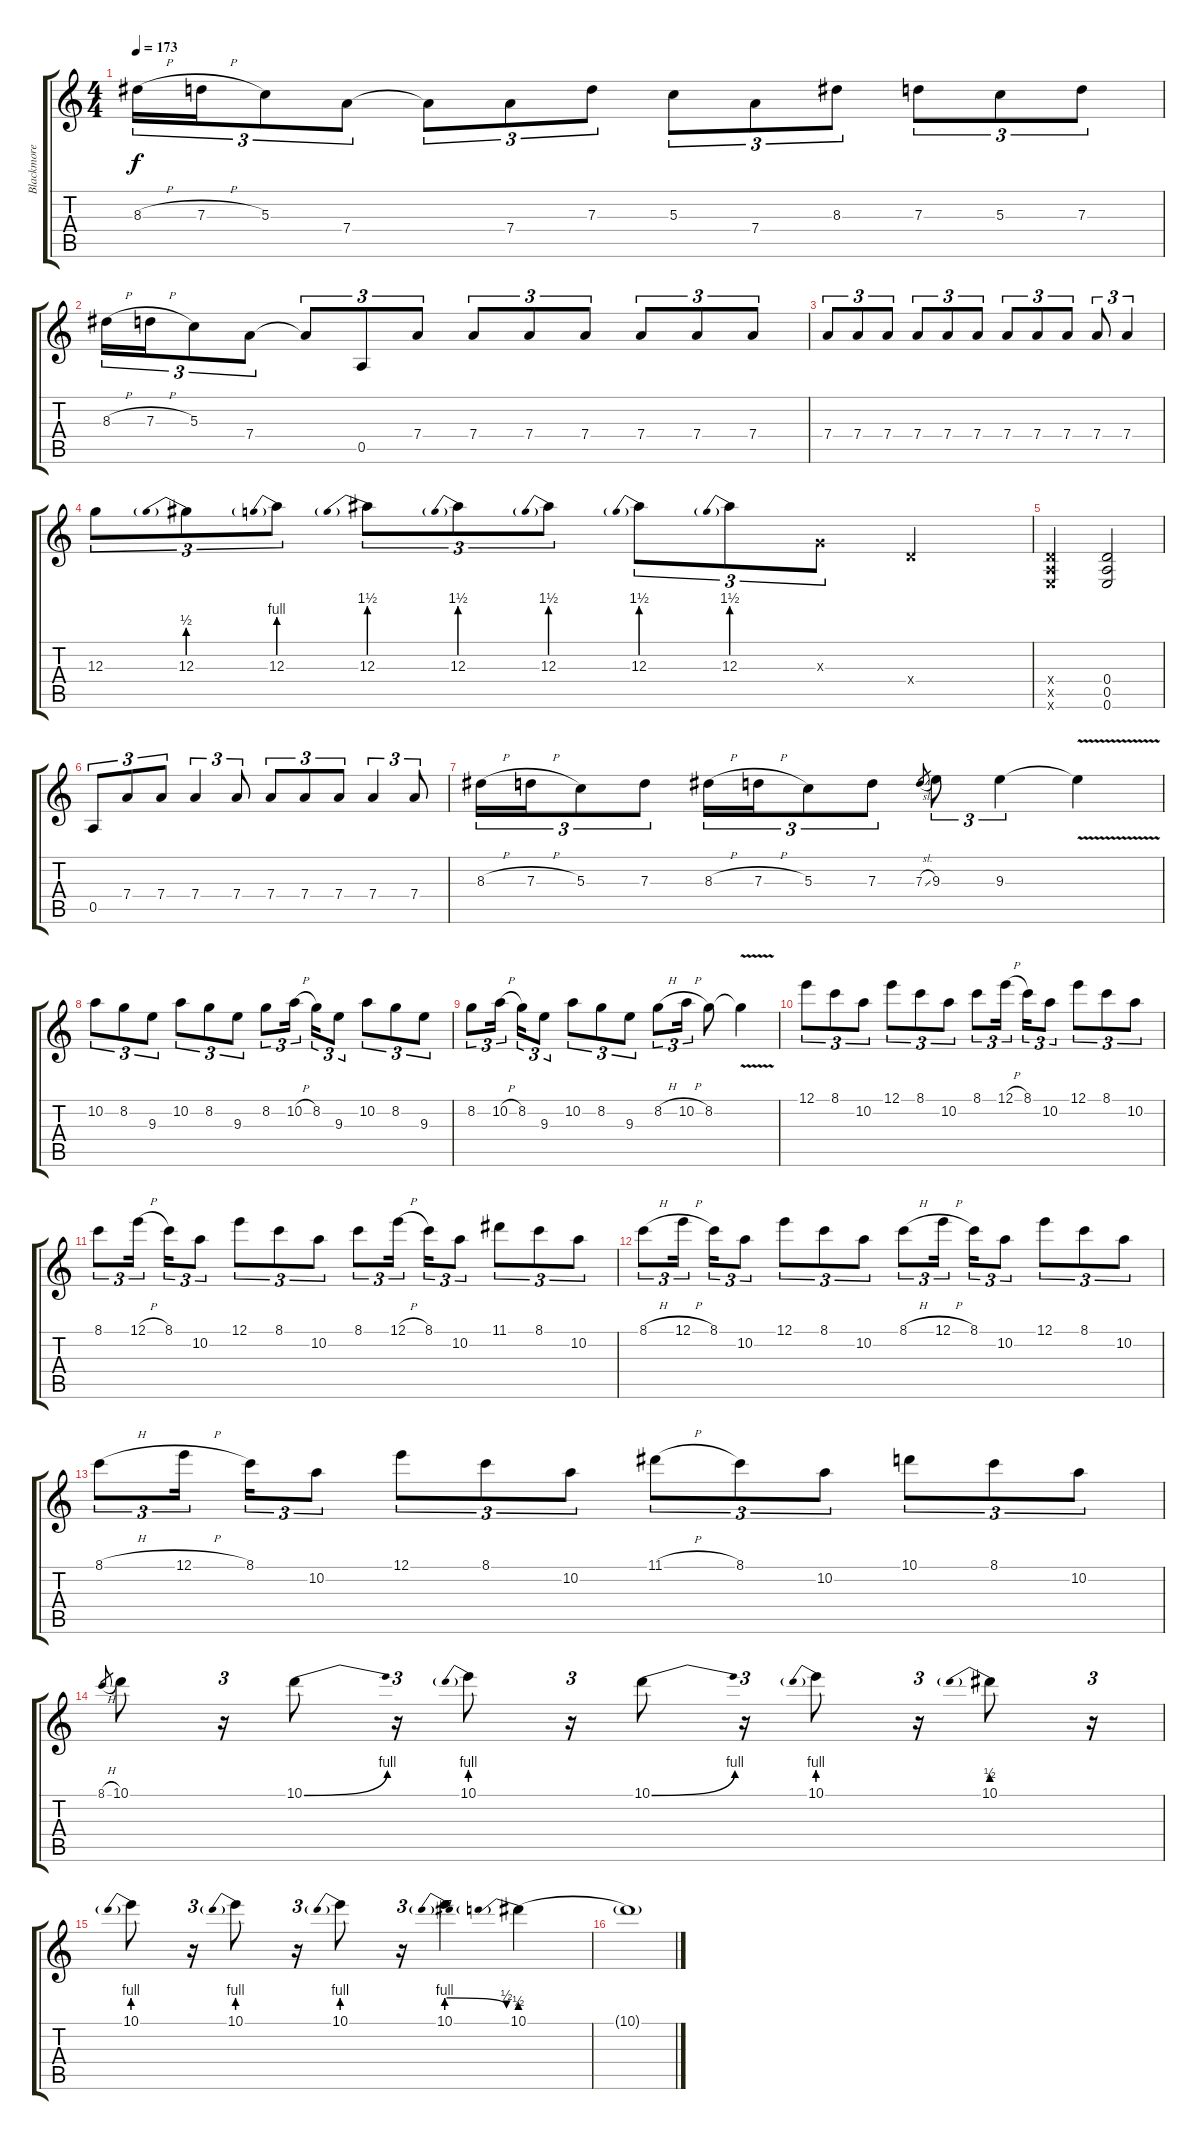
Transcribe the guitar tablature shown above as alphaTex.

\track ("Blackmore" "Blackmore") {instrument overdrivenguitar}
\staff {score tabs}
\tuning (E4 B3 G3 D3 A2 E2) {hide}
\ts (4 4)
\tempo 173
\clef g2
\ks c
8.3{h}.16{tu (3 2) dy f} 7.3{h}.16{tu (3 2)} 5.3.8{tu (3 2)} 7.4.8{tu (3 2)} 7.4{t}.8{tu (3 2)} 7.4.8{tu (3 2)} 7.3.8{tu (3 2)} 5.3.8{tu (3 2)} 7.4.8{tu (3 2)} 8.3.8{tu (3 2)} 7.3.8{tu (3 2)} 5.3.8{tu (3 2)} 7.3.8{tu (3 2)} |
8.3{h}.16{tu (3 2)} 7.3{h}.16{tu (3 2)} 5.3.8{tu (3 2)} 7.4.8{tu (3 2)} 7.4{t}.8{tu (3 2)} 0.5.8{tu (3 2)} 7.4.8{tu (3 2)} 7.4.8{tu (3 2)} 7.4.8{tu (3 2)} 7.4.8{tu (3 2)} 7.4.8{tu (3 2)} 7.4.8{tu (3 2)} 7.4.8{tu (3 2)} |
7.4.8{tu (3 2)} 7.4.8{tu (3 2)} 7.4.8{tu (3 2)} 7.4.8{tu (3 2)} 7.4.8{tu (3 2)} 7.4.8{tu (3 2)} 7.4.8{tu (3 2)} 7.4.8{tu (3 2)} 7.4.8{tu (3 2)} 7.4.8{tu (3 2)} 7.4.4{tu (3 2)} |
12.3.8{tu (3 2)} 12.3{be (prebend 0 2 60 2)}.8{tu (3 2)} 12.3{be (prebend 0 4 60 4)}.8{tu (3 2)} 12.3{be (prebend 0 6 60 6)}.8{tu (3 2)} 12.3{be (prebend 0 6 60 6)}.8{tu (3 2)} 12.3{be (prebend 0 6 60 6)}.8{tu (3 2)} 12.3{be (prebend 0 6 60 6)}.8{tu (3 2)} 12.3{be (prebend 0 6 60 6)}.8{tu (3 2)} 0.3{x}.8{tu (3 2)} 0.4{x}.4 |
(0.4{x} 0.5{x} 0.6{x}).2 (0.4 0.5 0.6).2 |
0.5.8{tu (3 2)} 7.4.8{tu (3 2)} 7.4.8{tu (3 2)} 7.4.4{tu (3 2)} 7.4.8{tu (3 2)} 7.4.8{tu (3 2)} 7.4.8{tu (3 2)} 7.4.8{tu (3 2)} 7.4.4{tu (3 2)} 7.4.8{tu (3 2)} |
8.3{h}.16{tu (3 2)} 7.3{h}.16{tu (3 2)} 5.3.8{tu (3 2)} 7.3.8{tu (3 2)} 8.3{h}.16{tu (3 2)} 7.3{h}.16{tu (3 2)} 5.3.8{tu (3 2)} 7.3.8{tu (3 2)} 7.3{sl}.8{gr} 9.3.8{tu (3 2)} 9.3.4{tu (3 2)} 9.3{v t}.4 |
10.2.8{tu (3 2)} 8.2.8{tu (3 2)} 9.3.8{tu (3 2)} 10.2.8{tu (3 2)} 8.2.8{tu (3 2)} 9.3.8{tu (3 2)} 8.2.8{tu (3 2)} 10.2{h}.16{tu (3 2)} 8.2.16{tu (3 2)} 9.3.8{tu (3 2)} 10.2.8{tu (3 2)} 8.2.8{tu (3 2)} 9.3.8{tu (3 2)} |
8.2.8{tu (3 2)} 10.2{h}.16{tu (3 2)} 8.2.16{tu (3 2)} 9.3.8{tu (3 2)} 10.2.8{tu (3 2)} 8.2.8{tu (3 2)} 9.3.8{tu (3 2)} 8.2{h}.8{tu (3 2)} 10.2{h}.16{tu (3 2)} 8.2.8 8.2{v t}.4 |
12.1.8{tu (3 2)} 8.1.8{tu (3 2)} 10.2.8{tu (3 2)} 12.1.8{tu (3 2)} 8.1.8{tu (3 2)} 10.2.8{tu (3 2)} 8.1.8{tu (3 2)} 12.1{h}.16{tu (3 2)} 8.1.16{tu (3 2)} 10.2.8{tu (3 2)} 12.1.8{tu (3 2)} 8.1.8{tu (3 2)} 10.2.8{tu (3 2)} |
8.1.8{tu (3 2)} 12.1{h}.16{tu (3 2)} 8.1.16{tu (3 2)} 10.2.8{tu (3 2)} 12.1.8{tu (3 2)} 8.1.8{tu (3 2)} 10.2.8{tu (3 2)} 8.1.8{tu (3 2)} 12.1{h}.16{tu (3 2)} 8.1.16{tu (3 2)} 10.2.8{tu (3 2)} 11.1.8{tu (3 2)} 8.1.8{tu (3 2)} 10.2.8{tu (3 2)} |
8.1{h}.8{tu (3 2)} 12.1{h}.16{tu (3 2)} 8.1.16{tu (3 2)} 10.2.8{tu (3 2)} 12.1.8{tu (3 2)} 8.1.8{tu (3 2)} 10.2.8{tu (3 2)} 8.1{h}.8{tu (3 2)} 12.1{h}.16{tu (3 2)} 8.1.16{tu (3 2)} 10.2.8{tu (3 2)} 12.1.8{tu (3 2)} 8.1.8{tu (3 2)} 10.2.8{tu (3 2)} |
8.1{h}.8{tu (3 2)} 12.1{h}.16{tu (3 2)} 8.1.16{tu (3 2)} 10.2.8{tu (3 2)} 12.1.8{tu (3 2)} 8.1.8{tu (3 2)} 10.2.8{tu (3 2)} 11.1{h}.8{tu (3 2)} 8.1.8{tu (3 2)} 10.2.8{tu (3 2)} 10.1.8{tu (3 2)} 8.1.8{tu (3 2)} 10.2.8{tu (3 2)} |
8.1{h}.8{gr} 10.1.8 r.16{tu (3 2)} 10.1{be (bend 0 0 60 4)}.8 r.16{tu (3 2)} 10.1{be (prebend 0 4 60 4)}.8 r.16{tu (3 2)} 10.1{be (bend 0 0 60 4)}.8 r.16{tu (3 2)} 10.1{be (prebend 0 4 60 4)}.8 r.16{tu (3 2)} 10.1{be (prebend 0 2 60 2)}.8 r.16{tu (3 2)} |
10.1{be (prebend 0 4 60 4)}.8 r.16{tu (3 2)} 10.1{be (prebend 0 4 60 4)}.8 r.16{tu (3 2)} 10.1{be (prebend 0 4 60 4)}.8 r.16{tu (3 2)} 10.1{be (prebendrelease 0 4 60 2)}.4 10.1{be (prebend 0 2 60 2)}.4 |
10.1{t}.1
